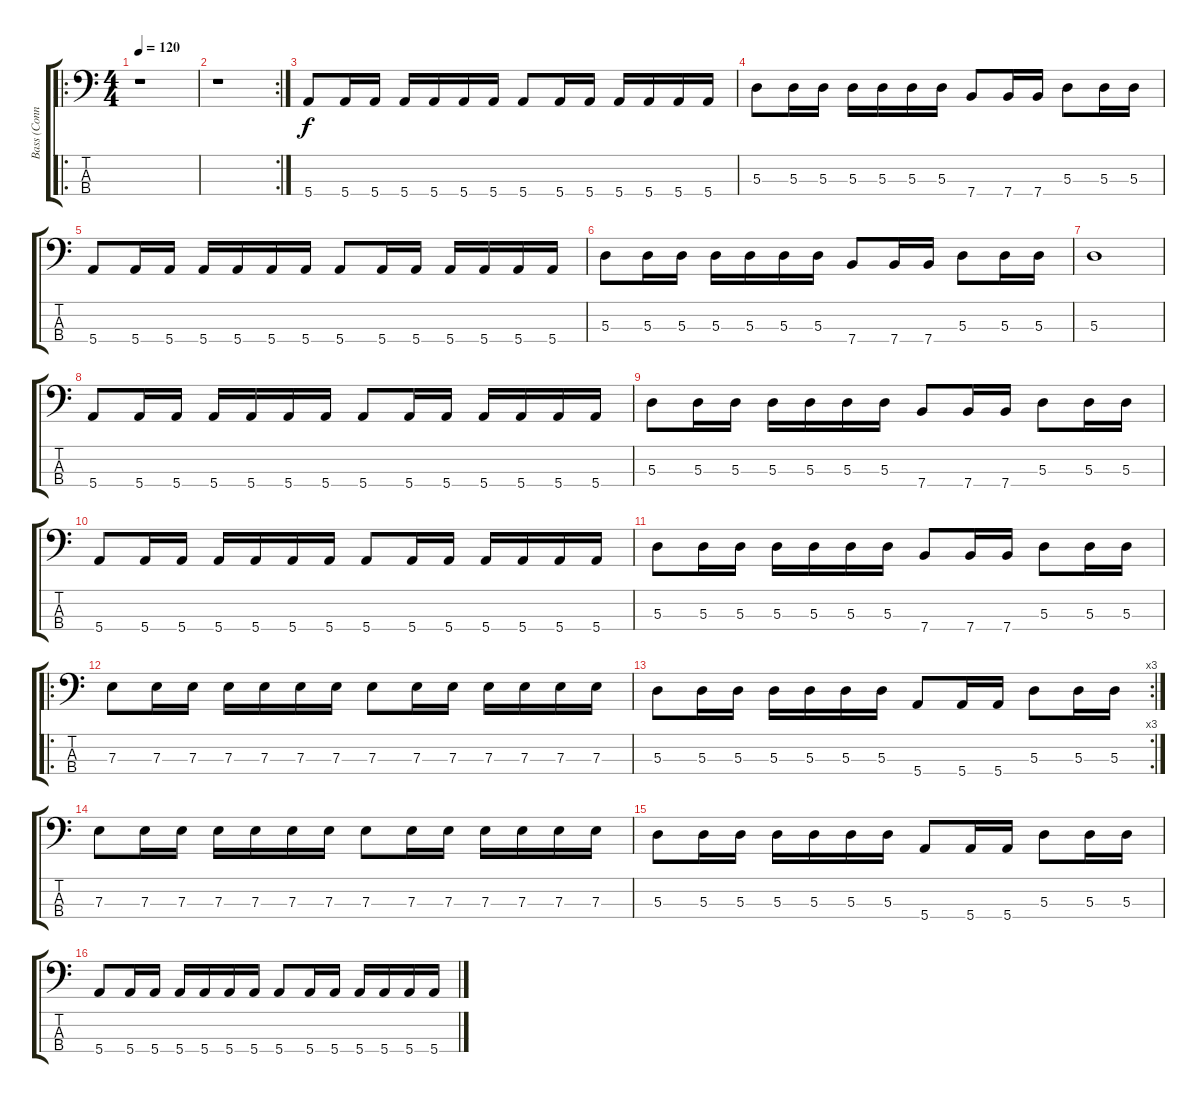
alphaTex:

\track ("Bass (Connor)" "Bass (Conn") {instrument electricbasspick}
\staff {score tabs}
\tuning (G2 D2 A1 E1) {hide}
\ro
\ts (4 4)
\tempo 120
\clef f4
\ks c
r.1{dy f instrument electricbasspick} |
\rc 2
r.1 |
5.4.8 5.4.16 5.4.16 5.4.16 5.4.16 5.4.16 5.4.16 5.4.8 5.4.16 5.4.16 5.4.16 5.4.16 5.4.16 5.4.16 |
5.3.8 5.3.16 5.3.16 5.3.16 5.3.16 5.3.16 5.3.16 7.4.8 7.4.16 7.4.16 5.3.8 5.3.16 5.3.16 |
5.4.8 5.4.16 5.4.16 5.4.16 5.4.16 5.4.16 5.4.16 5.4.8 5.4.16 5.4.16 5.4.16 5.4.16 5.4.16 5.4.16 |
5.3.8 5.3.16 5.3.16 5.3.16 5.3.16 5.3.16 5.3.16 7.4.8 7.4.16 7.4.16 5.3.8 5.3.16 5.3.16 |
5.3.1 |
5.4.8 5.4.16 5.4.16 5.4.16 5.4.16 5.4.16 5.4.16 5.4.8 5.4.16 5.4.16 5.4.16 5.4.16 5.4.16 5.4.16 |
5.3.8 5.3.16 5.3.16 5.3.16 5.3.16 5.3.16 5.3.16 7.4.8 7.4.16 7.4.16 5.3.8 5.3.16 5.3.16 |
5.4.8 5.4.16 5.4.16 5.4.16 5.4.16 5.4.16 5.4.16 5.4.8 5.4.16 5.4.16 5.4.16 5.4.16 5.4.16 5.4.16 |
5.3.8 5.3.16 5.3.16 5.3.16 5.3.16 5.3.16 5.3.16 7.4.8 7.4.16 7.4.16 5.3.8 5.3.16 5.3.16 |
\ro
7.3.8 7.3.16 7.3.16 7.3.16 7.3.16 7.3.16 7.3.16 7.3.8 7.3.16 7.3.16 7.3.16 7.3.16 7.3.16 7.3.16 |
\rc 3
5.3.8 5.3.16 5.3.16 5.3.16 5.3.16 5.3.16 5.3.16 5.4.8 5.4.16 5.4.16 5.3.8 5.3.16 5.3.16 |
7.3.8 7.3.16 7.3.16 7.3.16 7.3.16 7.3.16 7.3.16 7.3.8 7.3.16 7.3.16 7.3.16 7.3.16 7.3.16 7.3.16 |
5.3.8 5.3.16 5.3.16 5.3.16 5.3.16 5.3.16 5.3.16 5.4.8 5.4.16 5.4.16 5.3.8 5.3.16 5.3.16 |
5.4.8 5.4.16 5.4.16 5.4.16 5.4.16 5.4.16 5.4.16 5.4.8 5.4.16 5.4.16 5.4.16 5.4.16 5.4.16 5.4.16
